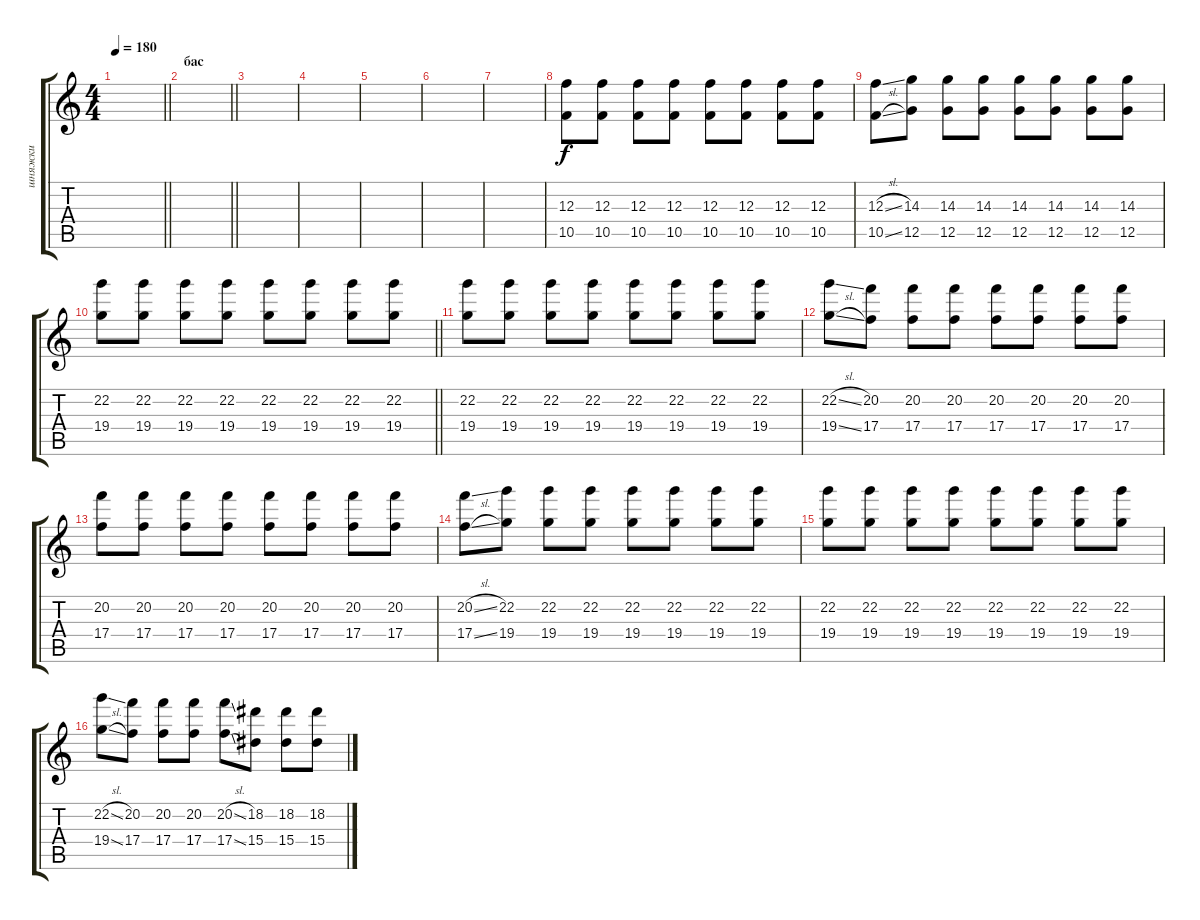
\track ("шняжки" "шняжки") {instrument distortionguitar}
\staff {score tabs}
\tuning (D4 A3 F3 C3 G2 C2) {hide}
\ts (4 4)
\tempo 180
\clef g2
\barLineRight lightlight
\ks c
|
\section ("" "бас")
\barLineRight lightlight
|
|
|
|
|
|
(12.3 10.5).8{volume 10 instrument overdrivenguitar} (12.3 10.5).8 (12.3 10.5).8 (12.3 10.5).8 (12.3 10.5).8 (12.3 10.5).8 (12.3 10.5).8 (12.3 10.5).8 |
(12.3{sl} 10.5{sl}).8 (14.3 12.5).8 (14.3 12.5).8 (14.3 12.5).8 (14.3 12.5).8 (14.3 12.5).8 (14.3 12.5).8 (14.3 12.5).8 |
\barLineRight lightlight
(22.2 19.4).8 (22.2 19.4).8 (22.2 19.4).8 (22.2 19.4).8 (22.2 19.4).8 (22.2 19.4).8 (22.2 19.4).8 (22.2 19.4).8 |
(22.2 19.4).8 (22.2 19.4).8 (22.2 19.4).8 (22.2 19.4).8 (22.2 19.4).8 (22.2 19.4).8 (22.2 19.4).8 (22.2 19.4).8 |
(22.2{sl} 19.4{sl}).8 (20.2 17.4).8 (20.2 17.4).8 (20.2 17.4).8 (20.2 17.4).8 (20.2 17.4).8 (20.2 17.4).8 (20.2 17.4).8 |
(20.2 17.4).8 (20.2 17.4).8 (20.2 17.4).8 (20.2 17.4).8 (20.2 17.4).8 (20.2 17.4).8 (20.2 17.4).8 (20.2 17.4).8 |
(20.2{sl} 17.4{sl}).8 (22.2 19.4).8 (22.2 19.4).8 (22.2 19.4).8 (22.2 19.4).8 (22.2 19.4).8 (22.2 19.4).8 (22.2 19.4).8 |
(22.2 19.4).8 (22.2 19.4).8 (22.2 19.4).8 (22.2 19.4).8 (22.2 19.4).8 (22.2 19.4).8 (22.2 19.4).8 (22.2 19.4).8 |
(22.2{sl} 19.4{sl}).8 (20.2 17.4).8 (20.2 17.4).8 (20.2 17.4).8 (20.2{sl} 17.4{sl}).8 (18.2 15.4).8 (18.2 15.4).8 (18.2 15.4).8
